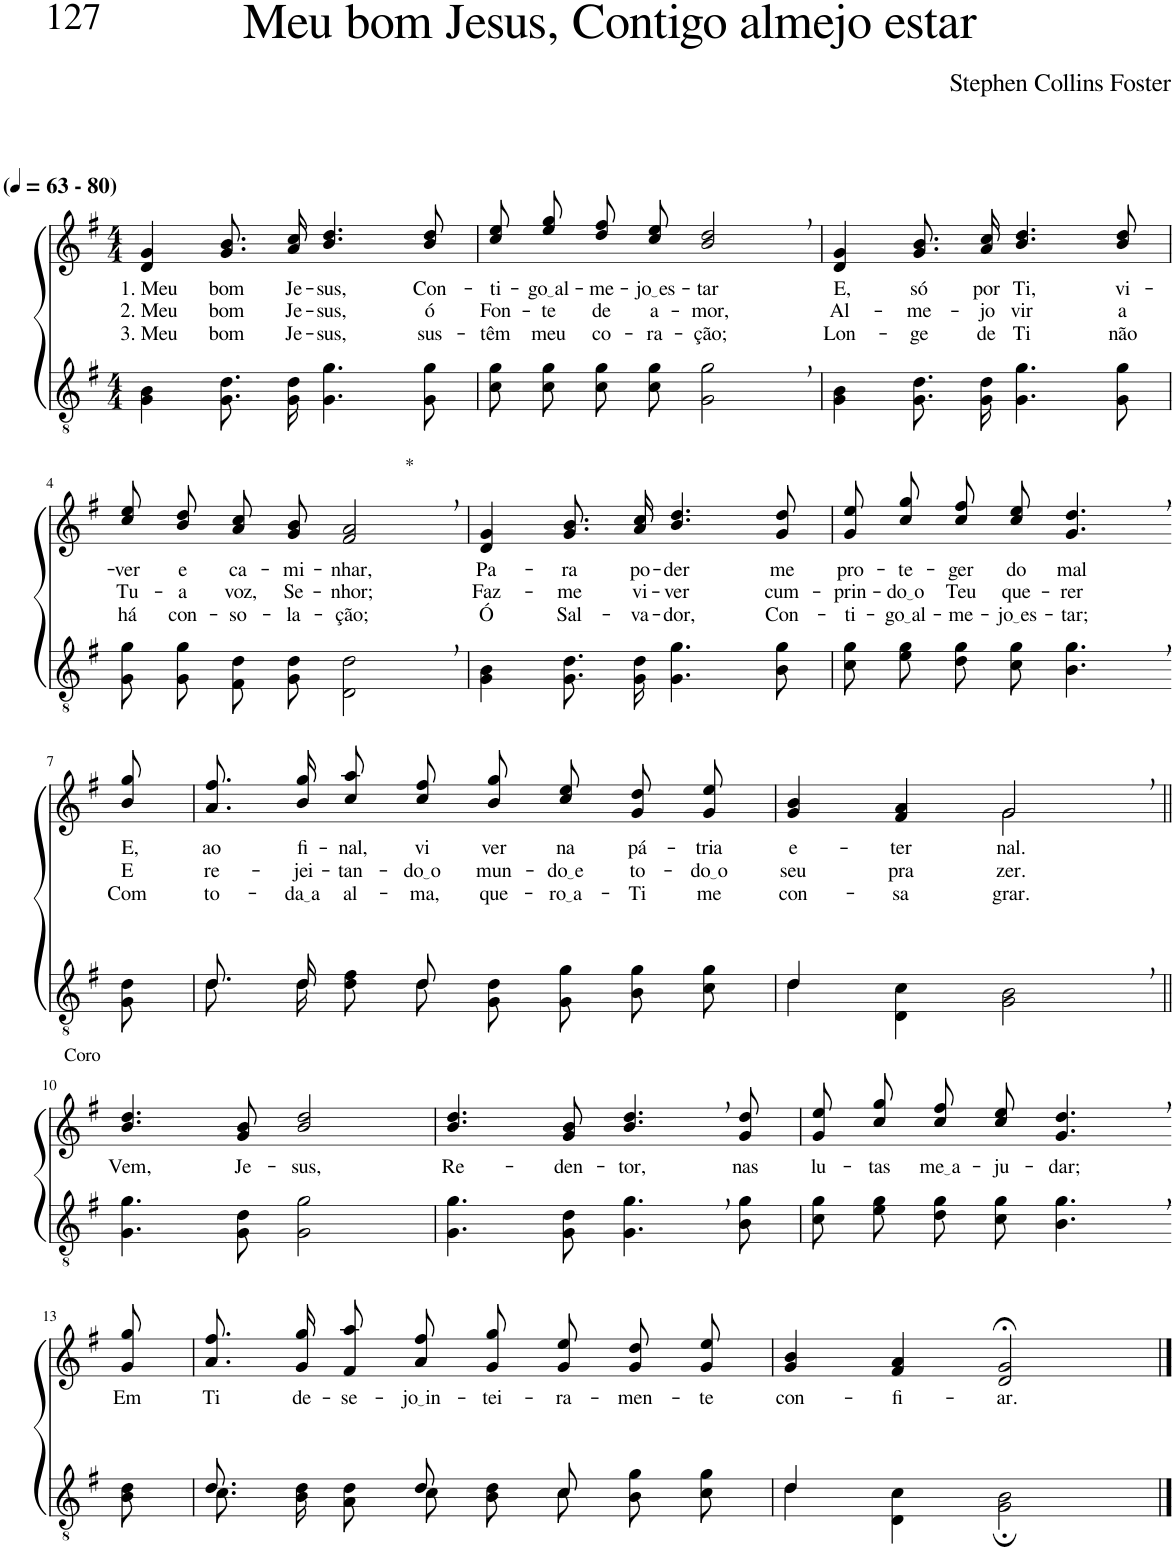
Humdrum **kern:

**kern	**kern	**text	**text	**text
*part2	*part1	*part1	*part1	*part1
*staff2	*staff1	*staff1	*staff1	*staff1
*I"Parte III e IV	*I"Parte I e II	*	*	*
*clefGv2	*clefG2	*	*	*
*Trd3c5	*Trd3c5	*	*	*
*k[f#]	*k[f#]	*	*	*
*M4/4	*M4/4	*	*	*
*MM63	*MM63	*	*	*
=1	=1	=1	=1	=1
!	!LO:TX:a:B:t=(	!	!	!
!	!LO:TX:a:B:t=- 80)	!	!	!
!	!	!LO:LY:b	!LO:LY:b	!LO:LY:b
4G\ 4B\	4d/ 4g/	1. Meu	2. Meu	3. Meu
!	!	!LO:LY:b	!LO:LY:b	!LO:LY:b
8.G\ 8.d\L	8.g/ 8.b/L	bom	bom	bom
!	!	!LO:LY:b	!LO:LY:b	!LO:LY:b
16G\ 16d\Jk	16a/ 16cc/Jk	Je-	Je-	Je-
!	!	!LO:LY:b	!LO:LY:b	!LO:LY:b
4.G\ 4.g\	4.b/ 4.dd/	-sus,	-sus,	-sus,
!	!	!LO:LY:b	!LO:LY:b	!LO:LY:b
8G\ 8g\	8b/ 8dd/	Con-	ó	sus-
=2	=2	=2	=2	=2
!	!	!LO:LY:b	!LO:LY:b	!LO:LY:b
8c\ 8g\L	8cc\ 8ee\L	-ti-	Fon-	-têm
!	!	!LO:LY:b	!LO:LY:b	!LO:LY:b
8c\ 8g\J	8ee\ 8gg\J	go al	-te	meu
!	!	!LO:LY:b	!LO:LY:b	!LO:LY:b
8c\ 8g\L	8dd\ 8ff#\L	-me-	de	co-
!	!	!LO:LY:b	!LO:LY:b	!LO:LY:b
8c\ 8g\J	8cc\ 8ee\J	jo es	a-	-ra-
!	!	!LO:LY:b	!LO:LY:b	!LO:LY:b
2G\, 2g\,	2b/, 2dd/,	-tar	-mor,	-ção;
=3	=3	=3	=3	=3
!	!	!LO:LY:b	!LO:LY:b	!LO:LY:b
4G\ 4B\	4d/ 4g/	E,	Al-	Lon-
!	!	!LO:LY:b	!LO:LY:b	!LO:LY:b
8.G\ 8.d\L	8.g/ 8.b/L	só	-me-	-ge
!	!	!LO:LY:b	!LO:LY:b	!LO:LY:b
16G\ 16d\Jk	16a/ 16cc/Jk	por	-jo	de
!	!	!LO:LY:b	!LO:LY:b	!LO:LY:b
4.G\ 4.g\	4.b/ 4.dd/	Ti,	vir	Ti
!	!	!LO:LY:b	!LO:LY:b	!LO:LY:b
8G\ 8g\	8b/ 8dd/	vi-	a	não
!!LO:LB:g=z
=4	=4	=4	=4	=4
!	!	!LO:LY:b	!LO:LY:b	!LO:LY:b
8G\ 8g\L	8cc\ 8ee\L	-ver	Tu-	há
!	!	!LO:LY:b	!LO:LY:b	!LO:LY:b
8G\ 8g\J	8b\ 8dd\J	e	-a	con-
!	!	!LO:LY:b	!LO:LY:b	!LO:LY:b
8F#/ 8d/L	8a/ 8cc/L	ca-	voz,	-so-
!	!	!LO:LY:b	!LO:LY:b	!LO:LY:b
8G/ 8d/J	8g/ 8b/J	-mi-	Se-	-la-
!	!LO:TX:a:t=*	!	!	!
!	!	!LO:LY:b	!LO:LY:b	!LO:LY:b
2D\, 2d\,	2f#/, 2a/,	-nhar,	-nhor;	-ção;
=5	=5	=5	=5	=5
!	!	!LO:LY:b	!LO:LY:b	!LO:LY:b
4G\ 4B\	4d/ 4g/	Pa-	Faz-	Ó
!	!	!LO:LY:b	!LO:LY:b	!LO:LY:b
8.G\ 8.d\L	8.g/ 8.b/L	-ra	-me	Sal-
!	!	!LO:LY:b	!LO:LY:b	!LO:LY:b
16G\ 16d\Jk	16a/ 16cc/Jk	po-	vi-	-va-
!	!	!LO:LY:b	!LO:LY:b	!LO:LY:b
4.G\ 4.g\	4.b/ 4.dd/	-der	-ver	-dor,
!	!	!LO:LY:b	!LO:LY:b	!LO:LY:b
8B\ 8g\	8g/ 8dd/	me	cum-	Con-
=6	=6	=6	=6	=6
!	!	!LO:LY:b	!LO:LY:b	!LO:LY:b
8c\ 8g\L	8g\ 8ee\L	pro-	-prin-	-ti-
!	!	!LO:LY:b	!LO:LY:b	!LO:LY:b
8e\ 8g\J	8cc\ 8gg\J	-te-	do o	go al
!	!	!LO:LY:b	!LO:LY:b	!LO:LY:b
8d\ 8g\L	8cc\ 8ff#\L	-ger	Teu	-me-
!	!	!LO:LY:b	!LO:LY:b	!LO:LY:b
8c\ 8g\J	8cc\ 8ee\J	do	que-	jo es
!	!	!LO:LY:b	!LO:LY:b	!LO:LY:b
4.B\, 4.g\,	4.g/, 4.dd/,	mal	-rer	-tar;
!!LO:LB:g=z
=7-	=7-	=7-	=7-	=7-
!	!	!LO:LY:b	!LO:LY:b	!LO:LY:b
8G\ 8d\	8b/ 8gg/	E,	E	Com
=8	=8	=8	=8	=8
*^	*	*	*	*
!	!	!	!LO:LY:b	!LO:LY:b	!LO:LY:b
8.d/L	8.d\L	8.a\ 8.ff#\L	ao	re-	to-
!	!	!	!LO:LY:b	!LO:LY:b	!LO:LY:b
16d/Jk	16d\Jk	16b\ 16gg\Jk	fi-	-jei-	da a
!	!	!	!LO:LY:b	!LO:LY:b	!LO:LY:b
8ryy	8d\ 8f#\L	8cc\ 8aa\L	-nal,	-tan-	al-
!	!	!	!LO:LY:b	!LO:LY:b	!LO:LY:b
8d/	8d\J	8cc\ 8ff#\J	vi	do o	-ma,
!	!	!	!LO:LY:b	!LO:LY:b	!LO:LY:b
2ryy	8G\ 8d\L	8b\ 8gg\L	ver	mun-	que-
!	!	!	!LO:LY:b	!LO:LY:b	!LO:LY:b
.	8G\ 8g\J	8cc\ 8ee\J	na	do e	ro a
!	!	!	!LO:LY:b	!LO:LY:b	!LO:LY:b
.	8B\ 8g\L	8g\ 8dd\L	pá-	to-	-Ti
!	!	!	!LO:LY:b	!LO:LY:b	!LO:LY:b
.	8c\ 8g\J	8g\ 8ee\J	-tria	do o	me
=9	=9	=9	=9	=9	=9
!	!	!	!LO:LY:b	!LO:LY:b	!LO:LY:b
*	*	*^	*	*	*
4d/	4d\	4g/ 4b/	2ryy	e-	seu	con-
!	!	!	!	!LO:LY:b	!LO:LY:b	!LO:LY:b
2.ryy	4D\ 4c\	4f#/ 4a/	.	-ter-	pra-	-sa-
!	!	!	!	!LO:LY:b	!LO:LY:b	!LO:LY:b
.	2G\ 2B\	2g,/	2g\	-nal.	-zer.	-grar.
!!LO:LB:g=z
=10||	=10||	=10||	=10||	=10||	=10||	=10||
!	!	!LO:TX:a:t=Coro	!	!	!	!
!	!	!	!	!LO:LY:b	!	!
*v	*v	*	*	*	*	*
*	*v	*v	*	*	*
4.G\ 4.g\	4.b/ 4.dd/	Vem,	.	.
!	!	!LO:LY:b	!	!
8G\ 8d\	8g/ 8b/	Je-	.	.
!	!	!LO:LY:b	!	!
2G\ 2g\	2b/ 2dd/	-sus,	.	.
=11	=11	=11	=11	=11
!	!	!LO:LY:b	!	!
4.G\ 4.g\	4.b/ 4.dd/	Re-	.	.
!	!	!LO:LY:b	!	!
8G\ 8d\	8g/ 8b/	-den-	.	.
!	!	!LO:LY:b	!	!
4.G\, 4.g\,	4.b/, 4.dd/,	-tor,	.	.
!	!	!LO:LY:b	!	!
8B\ 8g\	8g/ 8dd/	nas	.	.
=12	=12	=12	=12	=12
!	!	!LO:LY:b	!	!
8c\ 8g\L	8g\ 8ee\L	lu-	.	.
!	!	!LO:LY:b	!	!
8e\ 8g\J	8cc\ 8gg\J	-tas	.	.
!	!	!LO:LY:b	!	!
8d\ 8g\L	8cc\ 8ff#\L	me a	.	.
!	!	!LO:LY:b	!	!
8c\ 8g\J	8cc\ 8ee\J	-ju-	.	.
!	!	!LO:LY:b	!	!
4.B\, 4.g\,	4.g/, 4.dd/,	-dar;	.	.
!!LO:LB:g=z
=13-	=13-	=13-	=13-	=13-
!	!	!LO:LY:b	!	!
8B\ 8d\	8g/ 8gg/	Em	.	.
=14	=14	=14	=14	=14
*^	*	*	*	*
!	!	!	!LO:LY:b	!	!
8.d/	8.c\L	8.a\ 8.ff#\L	Ti	.	.
!	!	!	!LO:LY:b	!	!
8.ryy	16B\ 16d\Jk	16g\ 16gg\Jk	de-	.	.
!	!	!	!LO:LY:b	!	!
.	8A\ 8d\L	8f#\ 8aa\L	-se-	.	.
!	!	!	!LO:LY:b	!	!
8d/	8c\J	8a\ 8ff#\J	jo in	.	.
!	!	!	!LO:LY:b	!	!
8ryy	8B\ 8d\L	8g\ 8gg\L	-tei-	.	.
!	!	!	!LO:LY:b	!	!
8c/	8c\J	8g\ 8ee\J	-ra-	.	.
!	!	!	!LO:LY:b	!	!
4ryy	8B\ 8g\L	8g\ 8dd\L	-men-	.	.
!	!	!	!LO:LY:b	!	!
.	8c\ 8g\J	8g\ 8ee\J	-te	.	.
=15	=15	=15	=15	=15	=15
!	!	!	!LO:LY:b	!	!
4d/	4d\	4g/ 4b/	con-	.	.
!	!	!	!LO:LY:b	!	!
2.ryy	4D\ 4c\	4f#/ 4a/	-fi-	.	.
!	!	!	!LO:LY:b	!	!
.	2G\; 2B\;	2d/;< 2g/;<	-ar.	.	.
*v	*v	*	*	*	*
==	==	==	==	==
*-	*-	*-	*-	*-
